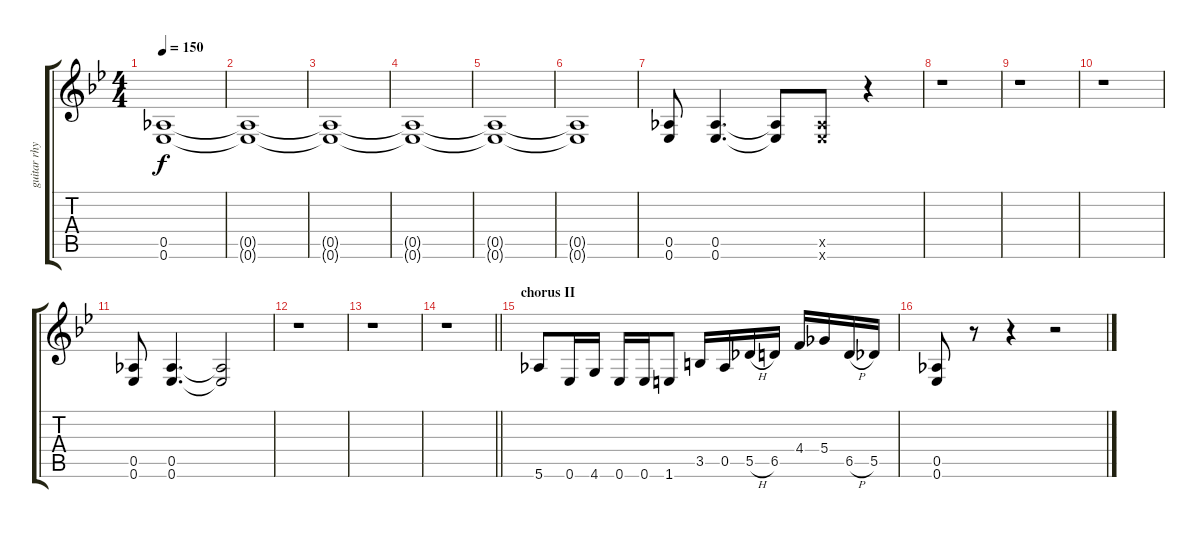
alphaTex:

\track ("guitar rhythm" "guitar rhy") {instrument overdrivenguitar}
\staff {score tabs}
\tuning (Eb4 Bb3 Gb3 Db3 Ab2 Eb2) {hide}
\ts (4 4)
\tempo 150
\clef g2
\ks bb
(0.5 0.6).1{dy f} |
(0.5{t} 0.6{t}).1 |
(0.5{t} 0.6{t}).1 |
(0.5{t} 0.6{t}).1 |
(0.5{t} 0.6{t}).1 |
(0.5{t} 0.6{t}).1 |
(0.5 0.6).8 (0.5 0.6).4{d} (0.5{t} 0.6{t}).8 (0.5{x} 0.6{x}).8 r.4 |
r.1 |
r.1 |
r.1 |
(0.5 0.6).8 (0.5 0.6).4{d} (0.5{t} 0.6{t}).2 |
r.1 |
r.1 |
\barLineRight lightlight
r.1 |
\section ("" "chorus II")
5.6.8 0.6.16 4.6.16 0.6.16 0.6.16 1.6.8 3.5.16 0.5.16 5.5{h}.16 6.5.16 4.4.16 5.4.16 6.5{h}.16 5.5.16 |
(0.5 0.6).8 r.8 r.4 r.2
